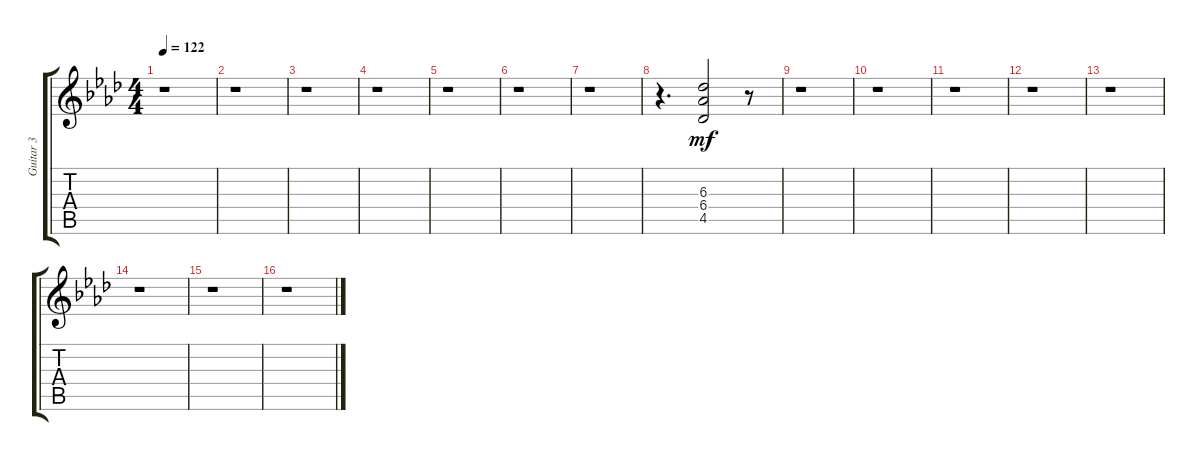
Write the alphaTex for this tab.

\track ("Guitar 3" "Guitar 3") {instrument electricguitarclean}
\staff {score tabs}
\tuning (E4 B3 G3 D3 A2 E2) {hide}
\ts (4 4)
\tempo 122
\clef g2
\ks ab
r.1{dy f} |
r.1 |
r.1 |
r.1 |
r.1 |
r.1 |
r.1 |
r.4{d} (6.3 6.4 4.5).2{dy mf} r.8 |
r.1 |
r.1 |
r.1 |
r.1 |
r.1 |
r.1 |
r.1 |
r.1
